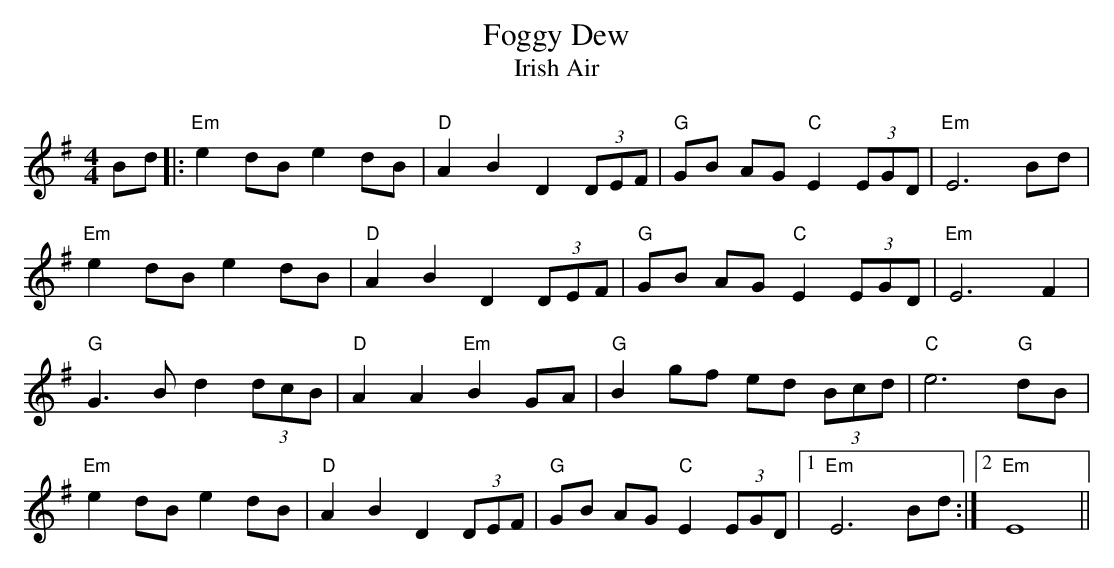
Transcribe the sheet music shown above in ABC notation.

X:1
T:Foggy Dew
T:Irish Air
Q:110
M:4/4
L:1/8
K:Em
Bd |: "Em"e2 dB e2 dB | "D"A2 B2 D2 (3DEF | "G"GB AG "C"E2 (3EGD | "Em"E6 Bd |
"Em"e2 dB e2 dB | "D"A2 B2 D2 (3DEF | "G"GB AG "C"E2 (3EGD | "Em"E6 F2 |
"G"G3 B d2 (3dcB | "D"A2 A2 "Em"B2 GA | "G"B2 gf ed (3Bcd | "C"e6 "G"dB |
"Em"e2 dB e2 dB | "D"A2 B2 D2 (3DEF | "G"GB AG "C"E2 (3EGD |1 "Em"E6 Bd :|2 "Em"E8 ||
